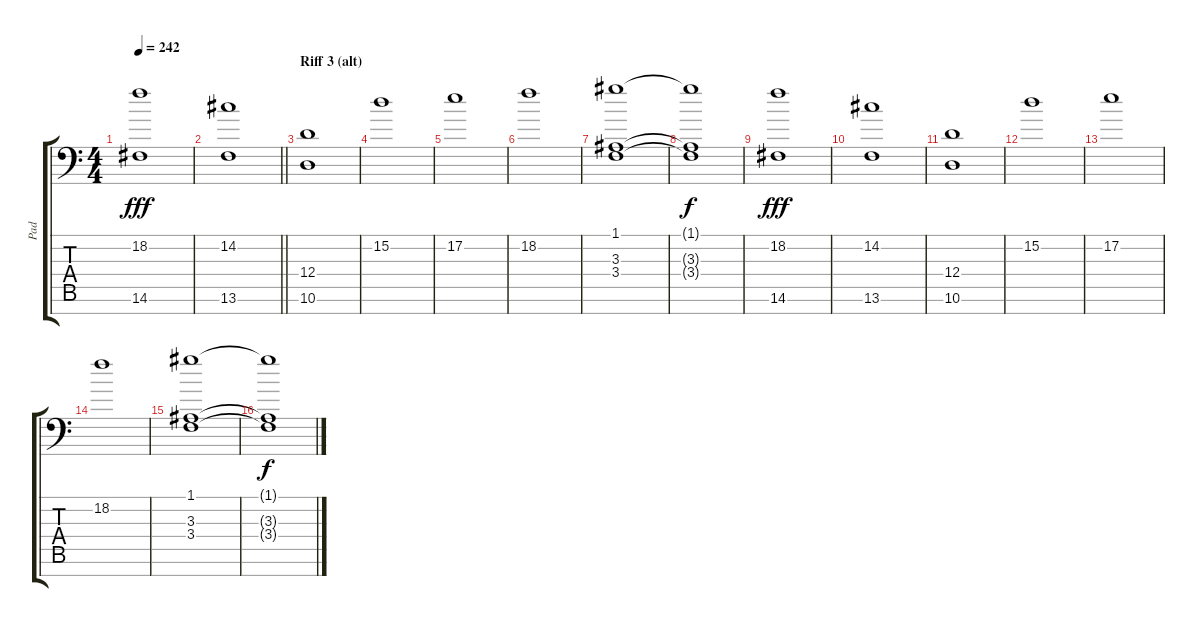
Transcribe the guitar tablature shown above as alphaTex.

\track ("Pad" "Pad") {instrument pad8sweep}
\staff {score tabs}
\tuning (G5 B3 G3 D3 A2 E2 C-1) {hide}
\ts (4 4)
\tempo 242
\clef f4
\ks c
(18.2 14.6).1{dy fff} |
\barLineRight lightlight
(14.2 13.6).1 |
\section ("" "Riff 3 (alt)")
(12.4 10.6).1 |
15.2.1 |
17.2.1 |
18.2.1 |
(1.1 3.3 3.4).1 |
(1.1{t} 3.3{t} 3.4{t}).1{dy f} |
(18.2 14.6).1{dy fff} |
(14.2 13.6).1 |
(12.4 10.6).1 |
15.2.1 |
17.2.1 |
18.2.1 |
(1.1 3.3 3.4).1 |
(1.1{t} 3.3{t} 3.4{t}).1{dy f}
